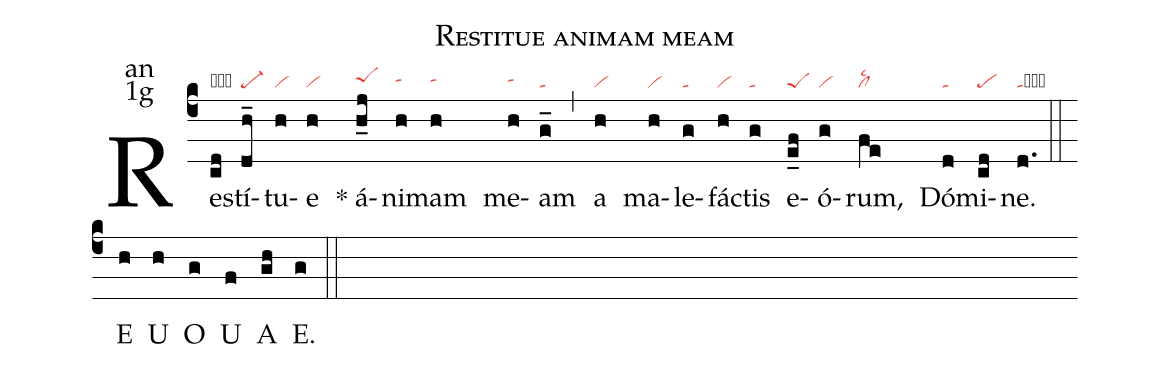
name:Restitue animam meam;
office-part:an;
mode:1g;
nabc-lines:1;
%%
(c4) Res(cd|obpe)tí(dh_|pe-)tu(h|vi)e(h|vi) <sp>*</sp> á(h_j|peShh)ni(h|tahh)mam(h|tahh) me(h|tahh)am(g_|ta) (,) a(h|vi) ma(h|vi)le(g|ta)fác(h|vi)tis(g|ta) e(e_f|peS)ó(g|vi)rum,(fe|cllsc2) Dó(d|ta)mi(cd|pe)ne.(d.|tacb) (::) <eu>E(h) U(h) O(g) U(f) A(gh) E.(g) </eu>(::)
